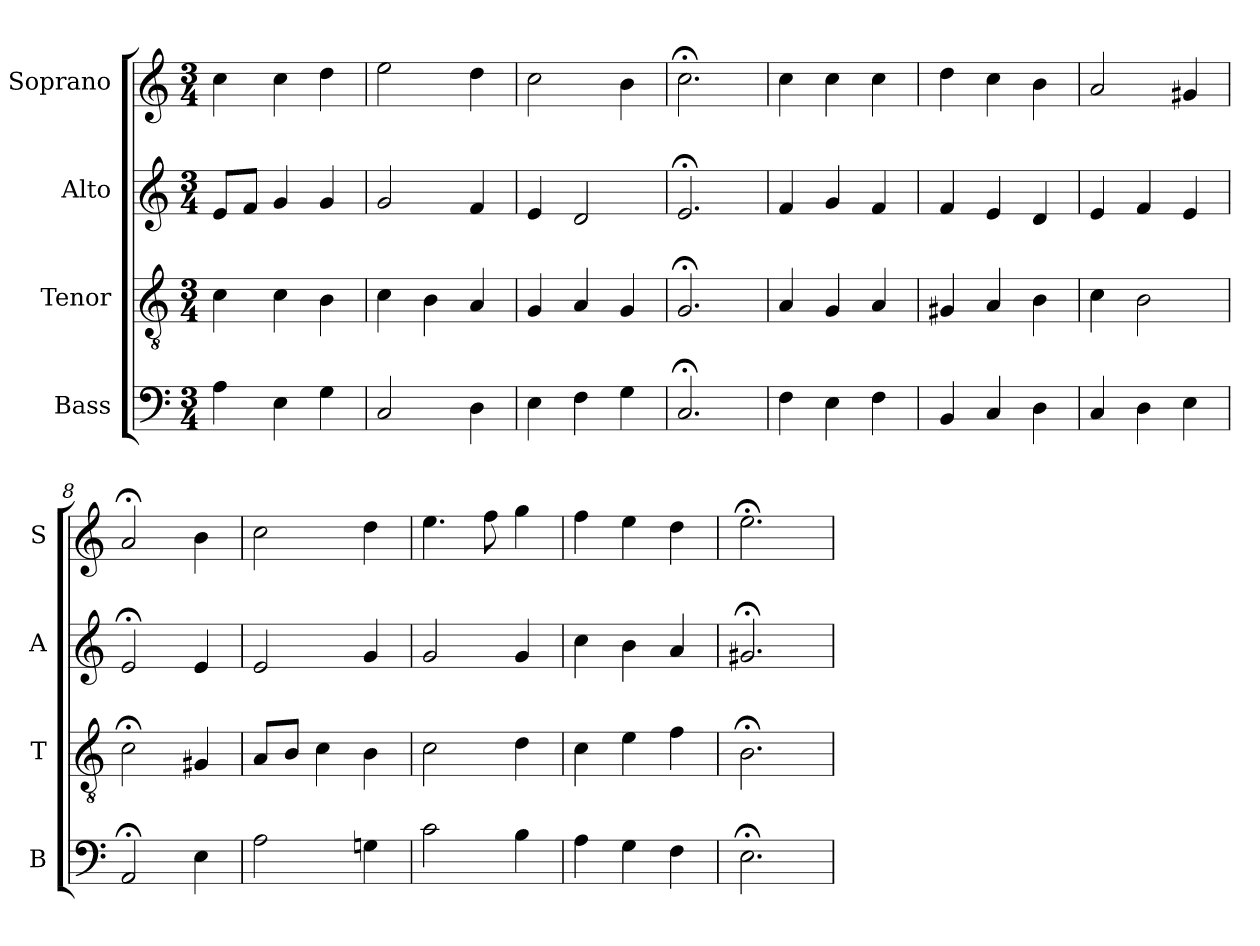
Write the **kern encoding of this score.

**kern	**kern	**kern	**kern
*part4	*part3	*part2	*part1
*staff4	*staff3	*staff2	*staff1
*I"Bass	*I"Tenor	*I"Alto	*I"Soprano
*I'B	*I'T	*I'A	*I'S
*clefF4	*clefGv2	*clefG2	*clefG2
*k[]	*k[]	*k[]	*k[]
*a:	*a:	*a:	*a:
*M3/4	*M3/4	*M3/4	*M3/4
*MM100	*MM100	*MM100	*MM100
=1	=1	=1	=1
4A	4c	8eL	4cc
.	.	8fJ	.
4E	4c	4g	4cc
4G	4B	4g	4dd
=2	=2	=2	=2
2C	4c	2g	2ee
.	4B	.	.
4D	4A	4f	4dd
=3	=3	=3	=3
4E	4G	4e	2cc
4F	4A	2d	.
4G	4G	.	4b
=4	=4	=4	=4
2.C;<	2.G;<	2.e;<	2.cc;<
=5	=5	=5	=5
4F	4A	4f	4cc
4E	4G	4g	4cc
4F	4A	4f	4cc
=6	=6	=6	=6
4BB	4G#X	4f	4dd
4C	4A	4e	4cc
4D	4B	4d	4b
=7	=7	=7	=7
4C	4c	4e	2a
4D	2B	4f	.
4E	.	4e	4g#X
=8	=8	=8	=8
2AA;<	2c;<	2e;<	2a;<
4Ei	4G#Xi	4e	4b
=9	=9	=9	=9
2Ai	8AiL	2e	2cc
.	8BJ	.	.
.	4c	.	.
4Gni	4Bi	4g	4dd
=10	=10	=10	=10
2ci	2ci	2g	4.ee
.	.	.	8ff
4B	4d	4g	4gg
=11	=11	=11	=11
4A	4c	4cc	4ff
4G	4e	4b	4ee
4F	4f	4a	4dd
=12	=12	=12	=12
2.E;<	2.B;<	2.g#X;<	2.ee;<
=	=	=	=
*-	*-	*-	*-
